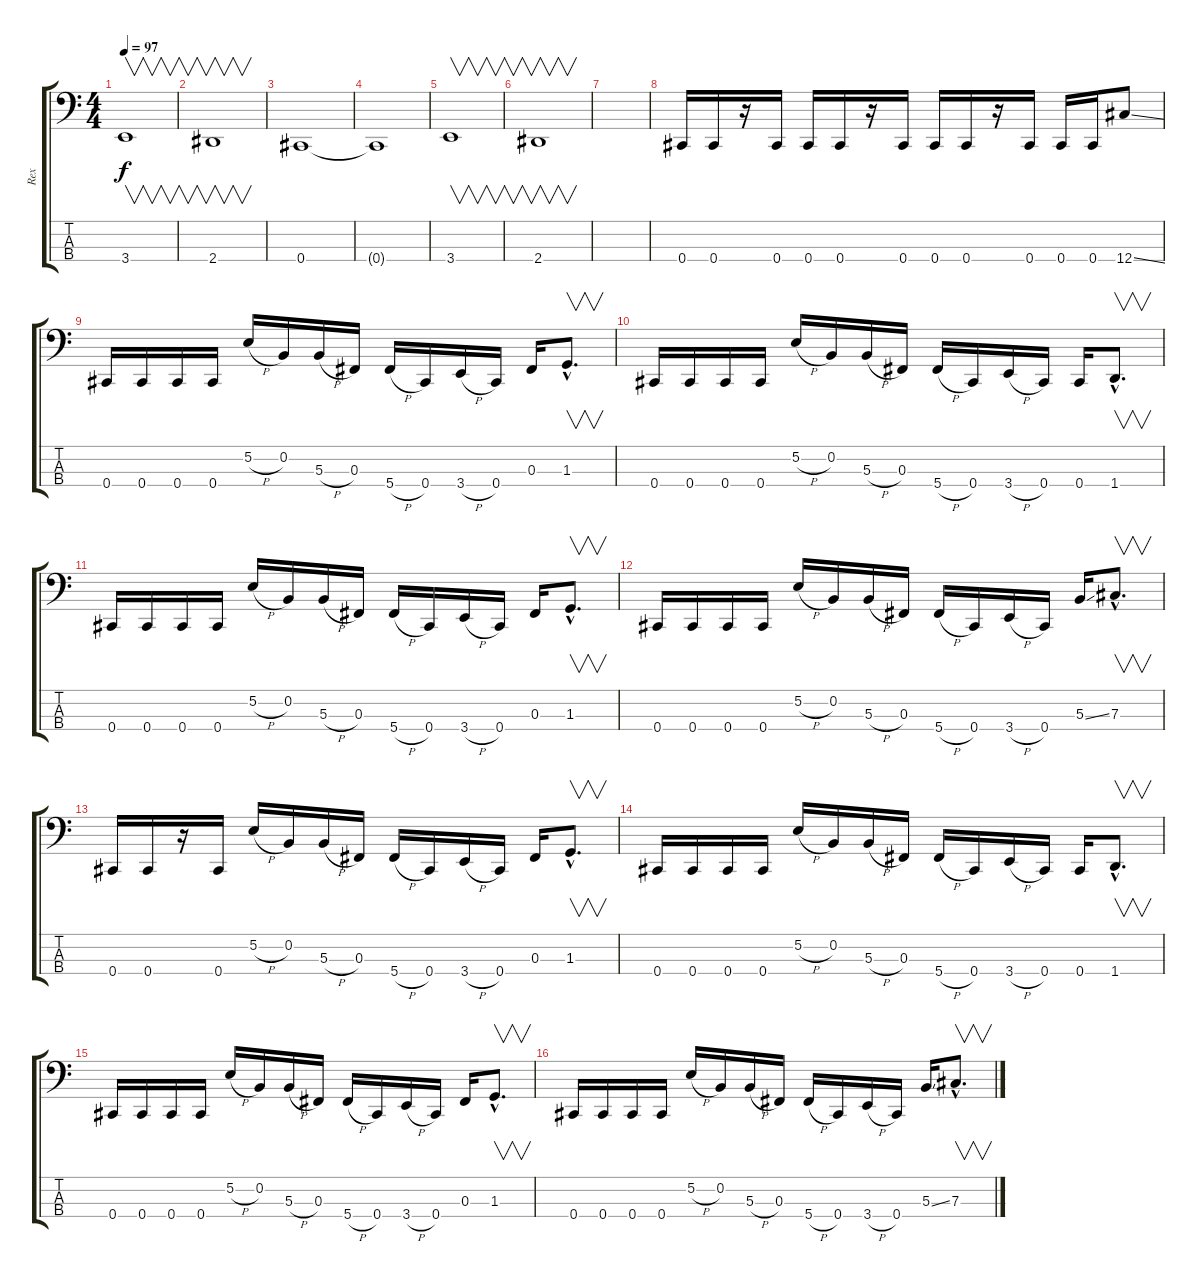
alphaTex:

\track ("Rex" "Rex") {instrument electricbasspick}
\staff {score tabs}
\tuning (E2 B1 Gb1 Db1) {hide}
\ts (4 4)
\tempo 97
\clef f4
\ks c
3.4.1{v dy f} |
2.4.1{v} |
0.4.1 |
0.4{t}.1 |
3.4.1{v} |
2.4.1{v} |
|
0.4.16 0.4.16 r.16 0.4.16 0.4.16 0.4.16 r.16 0.4.16 0.4.16 0.4.16 r.16 0.4.16 0.4.16 0.4.16 12.4{ss}.8 |
0.4.16 0.4.16 0.4.16 0.4.16 5.2{h}.16 0.2.16 5.3{h}.16 0.3.16 5.4{h}.16 0.4.16 3.4{h}.16 0.4.16 0.3.16 1.3{hac}.8{v d} |
0.4.16 0.4.16 0.4.16 0.4.16 5.2{h}.16 0.2.16 5.3{h}.16 0.3.16 5.4{h}.16 0.4.16 3.4{h}.16 0.4.16 0.4.16 1.4{hac}.8{v d} |
0.4.16 0.4.16 0.4.16 0.4.16 5.2{h}.16 0.2.16 5.3{h}.16 0.3.16 5.4{h}.16 0.4.16 3.4{h}.16 0.4.16 0.3.16 1.3{hac}.8{v d} |
0.4.16 0.4.16 0.4.16 0.4.16 5.2{h}.16 0.2.16 5.3{h}.16 0.3.16 5.4{h}.16 0.4.16 3.4{h}.16 0.4.16 5.3{ss}.16 7.3{hac}.8{v d} |
0.4.16 0.4.16 r.16 0.4.16 5.2{h}.16 0.2.16 5.3{h}.16 0.3.16 5.4{h}.16 0.4.16 3.4{h}.16 0.4.16 0.3.16 1.3{hac}.8{v d} |
0.4.16 0.4.16 0.4.16 0.4.16 5.2{h}.16 0.2.16 5.3{h}.16 0.3.16 5.4{h}.16 0.4.16 3.4{h}.16 0.4.16 0.4.16 1.4{hac}.8{v d} |
0.4.16 0.4.16 0.4.16 0.4.16 5.2{h}.16 0.2.16 5.3{h}.16 0.3.16 5.4{h}.16 0.4.16 3.4{h}.16 0.4.16 0.3.16 1.3{hac}.8{v d} |
0.4.16 0.4.16 0.4.16 0.4.16 5.2{h}.16 0.2.16 5.3{h}.16 0.3.16 5.4{h}.16 0.4.16 3.4{h}.16 0.4.16 5.3{ss}.16 7.3{hac}.8{v d}
